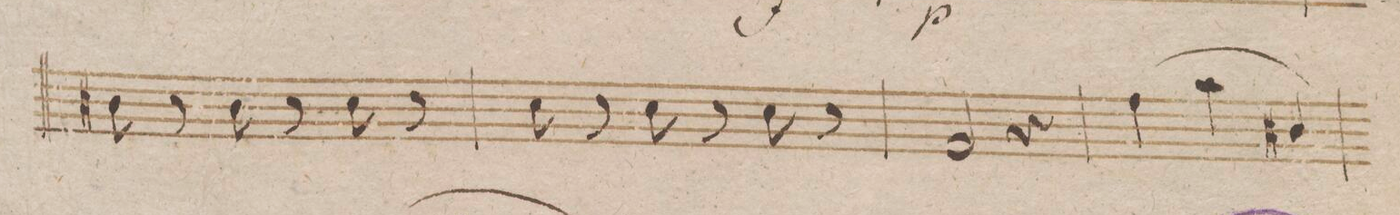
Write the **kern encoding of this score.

**kern	**dynam
*I"Violoncello et Baſso.	*
*clefF4	*
*k[b-]	*
*M3/4	*
8D#X\	.
8r	.
8D#\	.
8r	.
8E\	.
8r	.
=22	=22
8E\	.
8r	.
8E\	.
8r	.
8E\	.
8r	.
=23	=23
2AA/	.
4r	.
=24	=24
(4A\	.
4c\	.
4D#X/)	.
=25	=25
*-	*-
